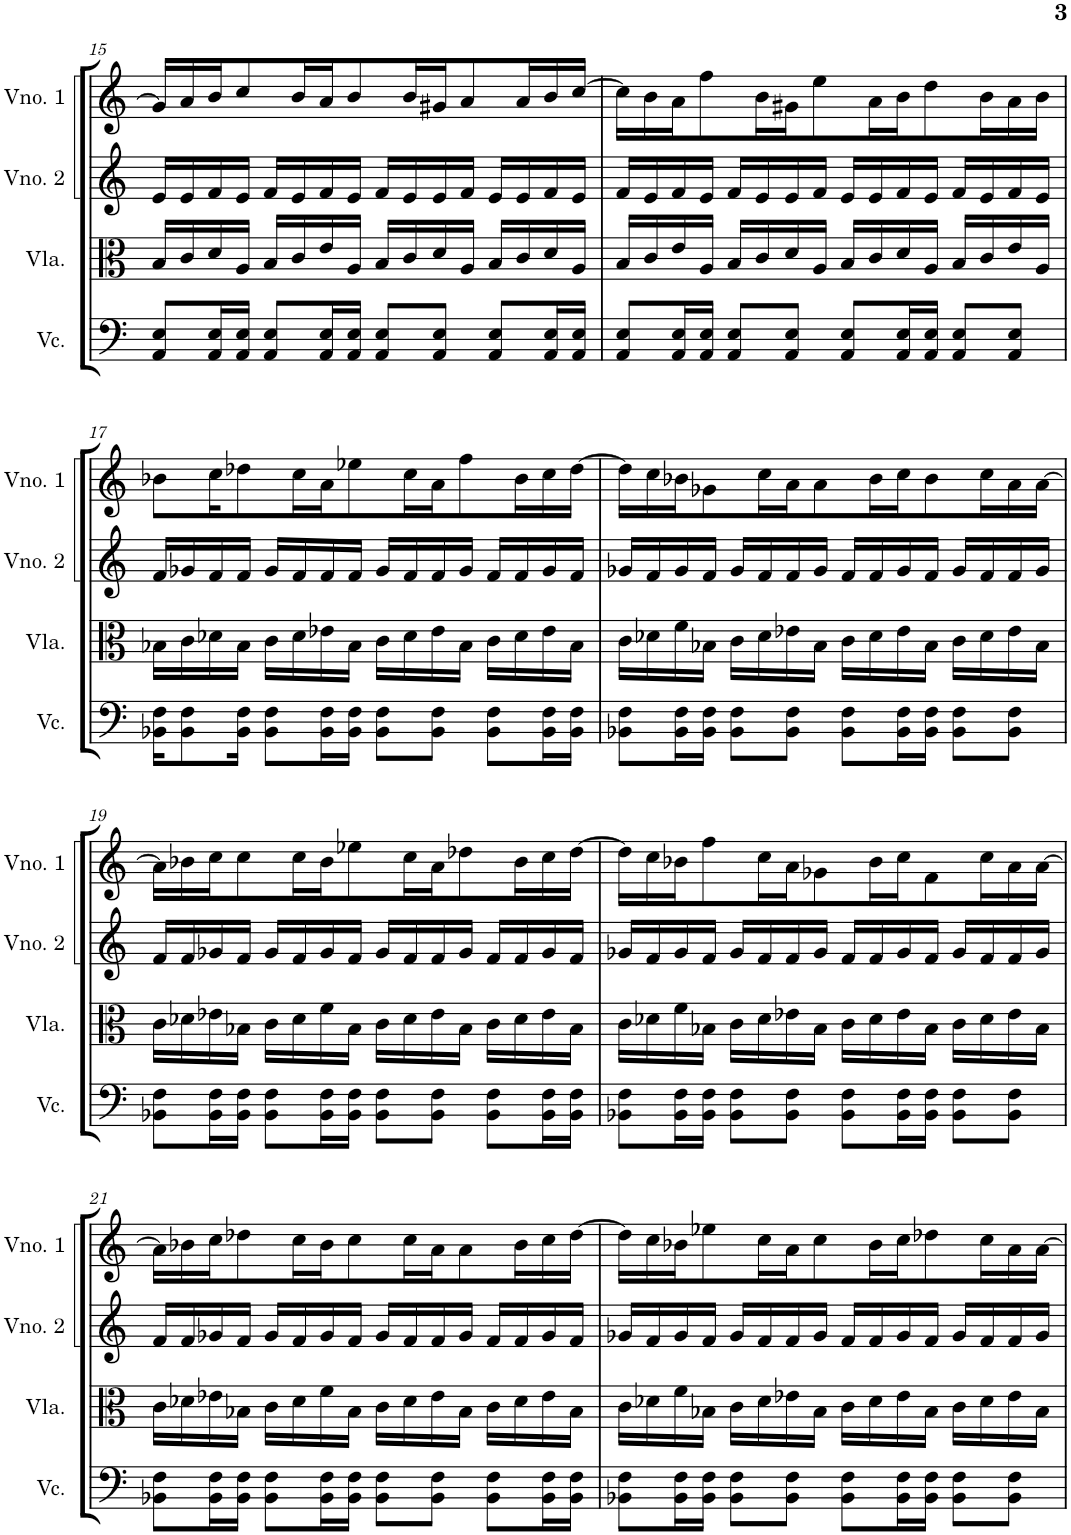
**kern	**kern	**kern	**kern
*part4	*part3	*part2	*part1
*staff4	*staff3	*staff2	*staff1
*I"Violoncelo	*I"Viola	*I"Violino 2	*I"Violino 1
*I'Vc.	*I'Vla.	*I'Vno. 2	*I'Vno. 1
!!LO:PB:g=z
*clefF4	*clefC3	*clefG2	*clefG2
*k[]	*k[]	*k[]	*k[]
*M4/4	*M4/4	*M4/4	*M4/4
=15	=15	=15	=15
8AA/ 8E/L	16B/LL	16e/LL	16g#/LL]
.	16c/	16e/	16a/
16AA/ 16E/L	16d/	16f/	16b/J
16AA/ 16E/JJ	16A/JJ	16e/JJ	8cc/
8AA/ 8E/L	16B/LL	16f/LL	.
.	16c/	16e/	16b/L
16AA/ 16E/L	16e/	16f/	16a/J
16AA/ 16E/JJ	16A/JJ	16e/JJ	8b/
8AA/ 8E/L	16B/LL	16f/LL	.
.	16c/	16e/	16b/L
8AA/ 8E/J	16d/	16e/	16g#X/J
.	16A/JJ	16f/JJ	8a/
8AA/ 8E/L	16B/LL	16e/LL	.
.	16c/	16e/	16a/L
16AA/ 16E/L	16d/	16f/	16b/
16AA/ 16E/JJ	16A/JJ	16e/JJ	[16cc/JJ
=16	=16	=16	=16
8AA/ 8E/L	16B/LL	16f/LL	16cc\LL]
.	16c/	16e/	16b\
16AA/ 16E/L	16e/	16f/	16a\J
16AA/ 16E/JJ	16A/JJ	16e/JJ	8ff\
8AA/ 8E/L	16B/LL	16f/LL	.
.	16c/	16e/	16b\L
8AA/ 8E/J	16d/	16e/	16g#X\J
.	16A/JJ	16f/JJ	8ee\
8AA/ 8E/L	16B/LL	16e/LL	.
.	16c/	16e/	16a\L
16AA/ 16E/L	16d/	16f/	16b\J
16AA/ 16E/JJ	16A/JJ	16e/JJ	8dd\
8AA/ 8E/L	16B/LL	16f/LL	.
.	16c/	16e/	16b\L
8AA/ 8E/J	16e/	16f/	16a\
.	16A/JJ	16e/JJ	16b\JJ
!!LO:LB:g=z
=17	=17	=17	=17
16BB-X\ 16F\KL	16B-X\LL	16f/LL	8b-X\L
8BB-\ 8F\	16c\	16g-X/	.
.	16d-X\	16f/	16cc\K
16BB-\ 16F\Jk	16B-\JJ	16f/JJ	8dd-X\
8BB-\ 8F\L	16c\LL	16g-/LL	.
.	16d-\	16f/	16cc\L
16BB-\ 16F\L	16e-X\	16f/	16a\J
16BB-\ 16F\JJ	16B-\JJ	16f/JJ	8ee-X\
8BB-\ 8F\L	16c\LL	16g-/LL	.
.	16d-\	16f/	16cc\L
8BB-\ 8F\J	16e-\	16f/	16a\J
.	16B-\JJ	16g-/JJ	8ff\
8BB-\ 8F\L	16c\LL	16f/LL	.
.	16d-\	16f/	16b-\L
16BB-\ 16F\L	16e-\	16g-/	16cc\
16BB-\ 16F\JJ	16B-\JJ	16f/JJ	[16dd-\JJ
=18	=18	=18	=18
8BB-X\ 8F\L	16c\LL	16g-X/LL	16dd-\LL]
.	16d-X\	16f/	16cc\
16BB-\ 16F\L	16f\	16g-/	16b-X\J
16BB-\ 16F\JJ	16B-X\JJ	16f/JJ	8g-X\
8BB-\ 8F\L	16c\LL	16g-/LL	.
.	16d-\	16f/	16cc\L
8BB-\ 8F\J	16e-X\	16f/	16a\J
.	16B-\JJ	16g-/JJ	8a\
8BB-\ 8F\L	16c\LL	16f/LL	.
.	16d-\	16f/	16b-\L
16BB-\ 16F\L	16e-\	16g-/	16cc\J
16BB-\ 16F\JJ	16B-\JJ	16f/JJ	8b-\
8BB-\ 8F\L	16c\LL	16g-/LL	.
.	16d-\	16f/	16cc\L
8BB-\ 8F\J	16e-\	16f/	16a\
.	16B-\JJ	16g-/JJ	[16a\JJ
!!LO:LB:g=z
=19	=19	=19	=19
8BB-X\ 8F\L	16c\LL	16f/LL	16a\LL]
.	16d-X\	16f/	16b-X\
16BB-\ 16F\L	16e-X\	16g-X/	16cc\J
16BB-\ 16F\JJ	16B-X\JJ	16f/JJ	8cc\
8BB-\ 8F\L	16c\LL	16g-/LL	.
.	16d-\	16f/	16cc\L
16BB-\ 16F\L	16f\	16g-/	16b-\J
16BB-\ 16F\JJ	16B-\JJ	16f/JJ	8ee-X\
8BB-\ 8F\L	16c\LL	16g-/LL	.
.	16d-\	16f/	16cc\L
8BB-\ 8F\J	16e-\	16f/	16a\J
.	16B-\JJ	16g-/JJ	8dd-X\
8BB-\ 8F\L	16c\LL	16f/LL	.
.	16d-\	16f/	16b-\L
16BB-\ 16F\L	16e-\	16g-/	16cc\
16BB-\ 16F\JJ	16B-\JJ	16f/JJ	[16dd-\JJ
=20	=20	=20	=20
8BB-X\ 8F\L	16c\LL	16g-X/LL	16dd-\LL]
.	16d-X\	16f/	16cc\
16BB-\ 16F\L	16f\	16g-/	16b-X\J
16BB-\ 16F\JJ	16B-X\JJ	16f/JJ	8ff\
8BB-\ 8F\L	16c\LL	16g-/LL	.
.	16d-\	16f/	16cc\L
8BB-\ 8F\J	16e-X\	16f/	16a\J
.	16B-\JJ	16g-/JJ	8g-X\
8BB-\ 8F\L	16c\LL	16f/LL	.
.	16d-\	16f/	16b-\L
16BB-\ 16F\L	16e-\	16g-/	16cc\J
16BB-\ 16F\JJ	16B-\JJ	16f/JJ	8f\
8BB-\ 8F\L	16c\LL	16g-/LL	.
.	16d-\	16f/	16cc\L
8BB-\ 8F\J	16e-\	16f/	16a\
.	16B-\JJ	16g-/JJ	[16a\JJ
!!LO:LB:g=z
=21	=21	=21	=21
8BB-X\ 8F\L	16c\LL	16f/LL	16a\LL]
.	16d-X\	16f/	16b-X\
16BB-\ 16F\L	16e-X\	16g-X/	16cc\J
16BB-\ 16F\JJ	16B-X\JJ	16f/JJ	8dd-X\
8BB-\ 8F\L	16c\LL	16g-/LL	.
.	16d-\	16f/	16cc\L
16BB-\ 16F\L	16f\	16g-/	16b-\J
16BB-\ 16F\JJ	16B-\JJ	16f/JJ	8cc\
8BB-\ 8F\L	16c\LL	16g-/LL	.
.	16d-\	16f/	16cc\L
8BB-\ 8F\J	16e-\	16f/	16a\J
.	16B-\JJ	16g-/JJ	8a\
8BB-\ 8F\L	16c\LL	16f/LL	.
.	16d-\	16f/	16b-\L
16BB-\ 16F\L	16e-\	16g-/	16cc\
16BB-\ 16F\JJ	16B-\JJ	16f/JJ	[16dd-\JJ
=22	=22	=22	=22
8BB-X\ 8F\L	16c\LL	16g-X/LL	16dd-\LL]
.	16d-X\	16f/	16cc\
16BB-\ 16F\L	16f\	16g-/	16b-X\J
16BB-\ 16F\JJ	16B-X\JJ	16f/JJ	8ee-X\
8BB-\ 8F\L	16c\LL	16g-/LL	.
.	16d-\	16f/	16cc\L
8BB-\ 8F\J	16e-X\	16f/	16a\J
.	16B-\JJ	16g-/JJ	8cc\
8BB-\ 8F\L	16c\LL	16f/LL	.
.	16d-\	16f/	16b-\L
16BB-\ 16F\L	16e-\	16g-/	16cc\J
16BB-\ 16F\JJ	16B-\JJ	16f/JJ	8dd-X\
8BB-\ 8F\L	16c\LL	16g-/LL	.
.	16d-\	16f/	16cc\L
8BB-\ 8F\J	16e-\	16f/	16a\
.	16B-\JJ	16g-/JJ	[16a\JJ
=	=	=	=
*-	*-	*-	*-
